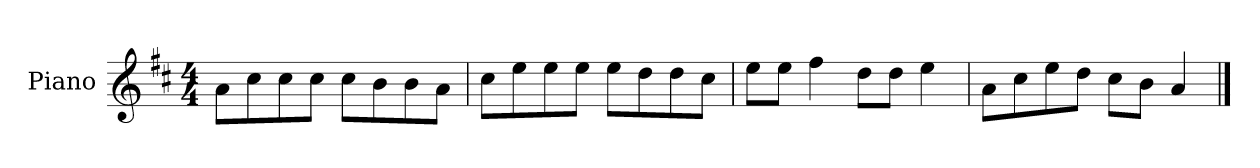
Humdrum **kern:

**kern
*part1
*staff1
*I"Piano
*I'P-no
*clefG2
*k[f#c#]
*M4/4
*MM90
=1
8a\L
8cc#\
8cc#\
8cc#\J
8cc#\L
8b\
8b\
8a\J
=2
8cc#\L
8ee\
8ee\
8ee\J
8ee\L
8dd\
8dd\
8cc#\J
=3
8ee\L
8ee\J
4ff#\
8dd\L
8dd\J
4ee\
=4
8a\L
8cc#\
8ee\
8dd\J
8cc#\L
8b\J
4a/
==
*-
